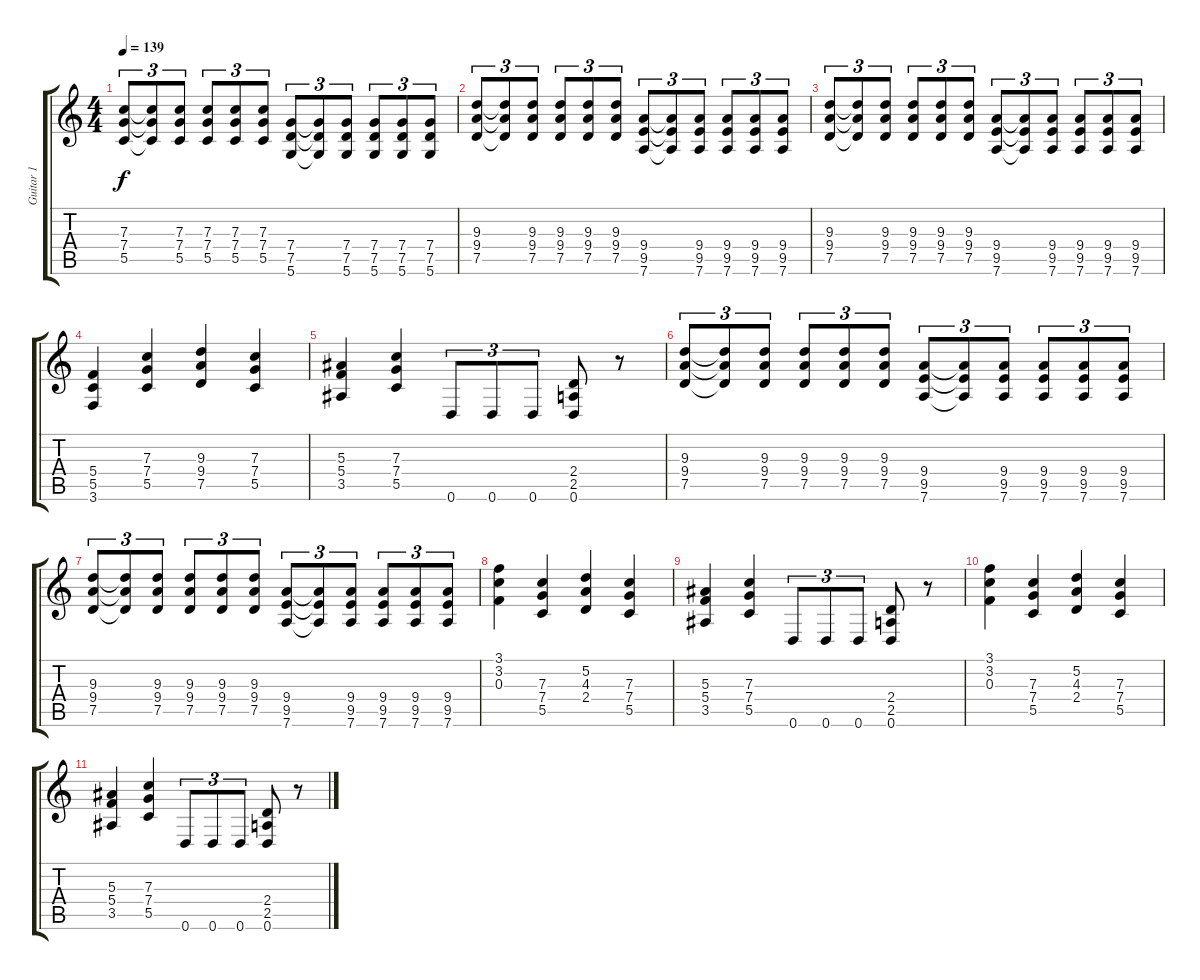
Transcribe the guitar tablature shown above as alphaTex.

\track ("Guitar 1" "Guitar 1") {instrument distortionguitar}
\staff {score tabs}
\tuning (D4 A3 F3 C3 G2 D2) {hide}
\ts (4 4)
\tempo 139
\clef g2
\ks c
(7.3 7.4 5.5).8{tu (3 2) dy f} (7.3{t} 7.4{t} 5.5{t}).8{tu (3 2)} (7.3 7.4 5.5).8{tu (3 2)} (7.3 7.4 5.5).8{tu (3 2)} (7.3 7.4 5.5).8{tu (3 2)} (7.3 7.4 5.5).8{tu (3 2)} (7.4 7.5 5.6).8{tu (3 2)} (7.4{t} 7.5{t} 5.6{t}).8{tu (3 2)} (7.4 7.5 5.6).8{tu (3 2)} (7.4 7.5 5.6).8{tu (3 2)} (7.4 7.5 5.6).8{tu (3 2)} (7.4 7.5 5.6).8{tu (3 2)} |
(9.3 9.4 7.5).8{tu (3 2)} (9.3{t} 9.4{t} 7.5{t}).8{tu (3 2)} (9.3 9.4 7.5).8{tu (3 2)} (9.3 9.4 7.5).8{tu (3 2)} (9.3 9.4 7.5).8{tu (3 2)} (9.3 9.4 7.5).8{tu (3 2)} (9.4 9.5 7.6).8{tu (3 2)} (9.4{t} 9.5{t} 7.6{t}).8{tu (3 2)} (9.4 9.5 7.6).8{tu (3 2)} (9.4 9.5 7.6).8{tu (3 2)} (9.4 9.5 7.6).8{tu (3 2)} (9.4 9.5 7.6).8{tu (3 2)} |
(9.3 9.4 7.5).8{tu (3 2)} (9.3{t} 9.4{t} 7.5{t}).8{tu (3 2)} (9.3 9.4 7.5).8{tu (3 2)} (9.3 9.4 7.5).8{tu (3 2)} (9.3 9.4 7.5).8{tu (3 2)} (9.3 9.4 7.5).8{tu (3 2)} (9.4 9.5 7.6).8{tu (3 2)} (9.4{t} 9.5{t} 7.6{t}).8{tu (3 2)} (9.4 9.5 7.6).8{tu (3 2)} (9.4 9.5 7.6).8{tu (3 2)} (9.4 9.5 7.6).8{tu (3 2)} (9.4 9.5 7.6).8{tu (3 2)} |
(5.4 5.5 3.6).4 (7.3 7.4 5.5).4 (9.3 9.4 7.5).4 (7.3 7.4 5.5).4 |
(5.3 5.4 3.5).4 (7.3 7.4 5.5).4 0.6.8{tu (3 2)} 0.6.8{tu (3 2)} 0.6.8{tu (3 2)} (2.4 2.5 0.6).8 r.8 |
(9.3 9.4 7.5).8{tu (3 2)} (9.3{t} 9.4{t} 7.5{t}).8{tu (3 2)} (9.3 9.4 7.5).8{tu (3 2)} (9.3 9.4 7.5).8{tu (3 2)} (9.3 9.4 7.5).8{tu (3 2)} (9.3 9.4 7.5).8{tu (3 2)} (9.4 9.5 7.6).8{tu (3 2)} (9.4{t} 9.5{t} 7.6{t}).8{tu (3 2)} (9.4 9.5 7.6).8{tu (3 2)} (9.4 9.5 7.6).8{tu (3 2)} (9.4 9.5 7.6).8{tu (3 2)} (9.4 9.5 7.6).8{tu (3 2)} |
(9.3 9.4 7.5).8{tu (3 2)} (9.3{t} 9.4{t} 7.5{t}).8{tu (3 2)} (9.3 9.4 7.5).8{tu (3 2)} (9.3 9.4 7.5).8{tu (3 2)} (9.3 9.4 7.5).8{tu (3 2)} (9.3 9.4 7.5).8{tu (3 2)} (9.4 9.5 7.6).8{tu (3 2)} (9.4{t} 9.5{t} 7.6{t}).8{tu (3 2)} (9.4 9.5 7.6).8{tu (3 2)} (9.4 9.5 7.6).8{tu (3 2)} (9.4 9.5 7.6).8{tu (3 2)} (9.4 9.5 7.6).8{tu (3 2)} |
(3.1 3.2 0.3).4 (7.3 7.4 5.5).4 (5.2 4.3 2.4).4 (7.3 7.4 5.5).4 |
(5.3 5.4 3.5).4 (7.3 7.4 5.5).4 0.6.8{tu (3 2)} 0.6.8{tu (3 2)} 0.6.8{tu (3 2)} (2.4 2.5 0.6).8 r.8 |
(3.1 3.2 0.3).4 (7.3 7.4 5.5).4 (5.2 4.3 2.4).4 (7.3 7.4 5.5).4 |
(5.3 5.4 3.5).4 (7.3 7.4 5.5).4 0.6.8{tu (3 2)} 0.6.8{tu (3 2)} 0.6.8{tu (3 2)} (2.4 2.5 0.6).8 r.8
